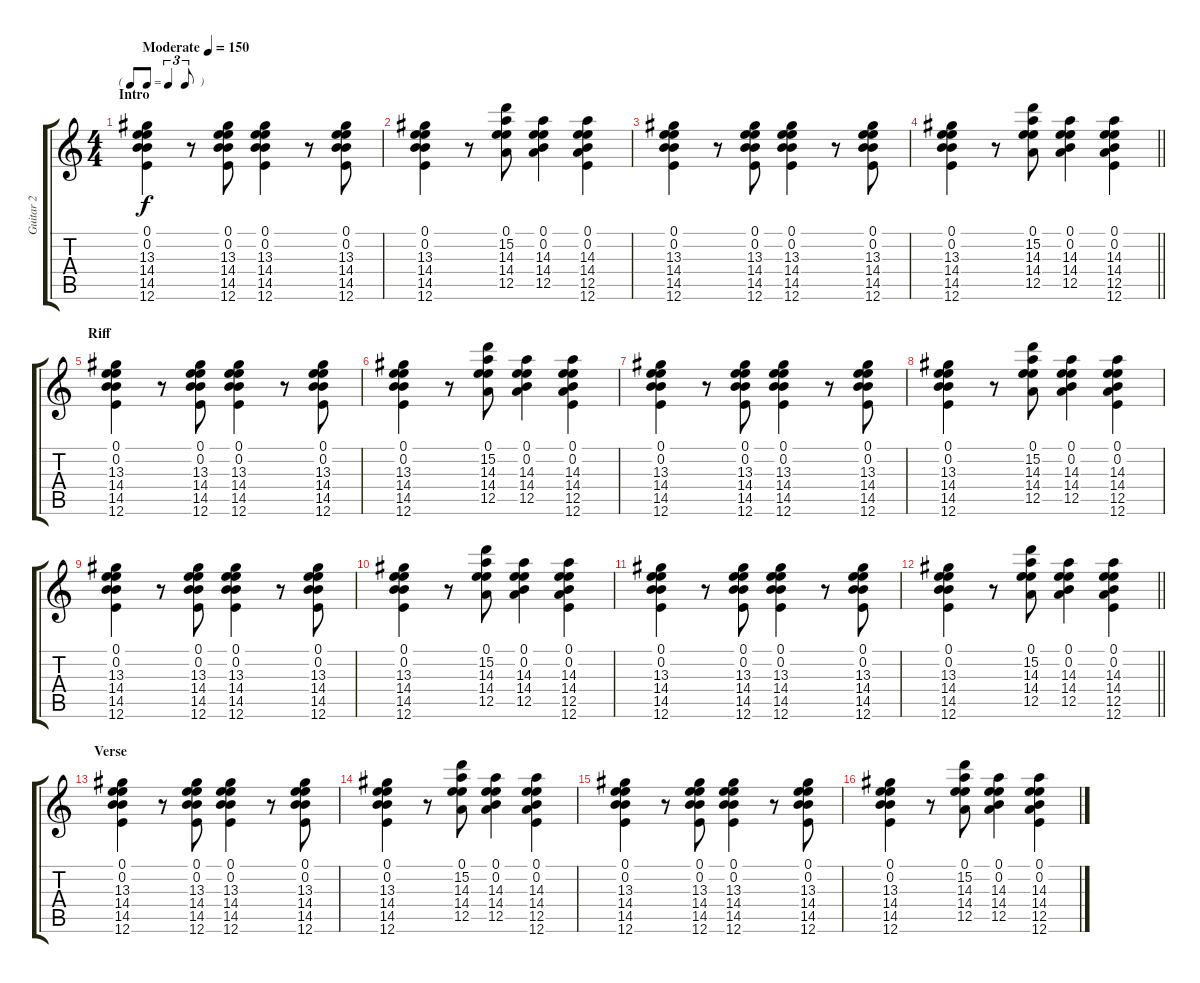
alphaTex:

\track ("Guitar 2" "Guitar 2") {instrument overdrivenguitar}
\staff {score tabs}
\tuning (E4 B3 G3 D3 A2 E2) {hide}
\ts (4 4)
\tf triplet8th
\section ("" "Intro")
\tempo (150 "Moderate")
\clef g2
\ks c
(0.1 0.2 13.3 14.4 14.5 12.6).4{dy f instrument overdrivenguitar} r.8 (0.1 0.2 13.3 14.4 14.5 12.6).8 (0.1 0.2 13.3 14.4 14.5 12.6).4 r.8 (0.1 0.2 13.3 14.4 14.5 12.6).8 |
(0.1 0.2 13.3 14.4 14.5 12.6).4 r.8 (0.1 15.2 14.3 14.4 12.5).8 (0.1 0.2 14.3 14.4 12.5).4 (0.1 0.2 14.3 14.4 12.5 12.6).4 |
(0.1 0.2 13.3 14.4 14.5 12.6).4 r.8 (0.1 0.2 13.3 14.4 14.5 12.6).8 (0.1 0.2 13.3 14.4 14.5 12.6).4 r.8 (0.1 0.2 13.3 14.4 14.5 12.6).8 |
\barLineRight lightlight
(0.1 0.2 13.3 14.4 14.5 12.6).4 r.8 (0.1 15.2 14.3 14.4 12.5).8 (0.1 0.2 14.3 14.4 12.5).4 (0.1 0.2 14.3 14.4 12.5 12.6).4 |
\section ("" "Riff")
(0.1 0.2 13.3 14.4 14.5 12.6).4 r.8 (0.1 0.2 13.3 14.4 14.5 12.6).8 (0.1 0.2 13.3 14.4 14.5 12.6).4 r.8 (0.1 0.2 13.3 14.4 14.5 12.6).8 |
(0.1 0.2 13.3 14.4 14.5 12.6).4 r.8 (0.1 15.2 14.3 14.4 12.5).8 (0.1 0.2 14.3 14.4 12.5).4 (0.1 0.2 14.3 14.4 12.5 12.6).4 |
(0.1 0.2 13.3 14.4 14.5 12.6).4 r.8 (0.1 0.2 13.3 14.4 14.5 12.6).8 (0.1 0.2 13.3 14.4 14.5 12.6).4 r.8 (0.1 0.2 13.3 14.4 14.5 12.6).8 |
(0.1 0.2 13.3 14.4 14.5 12.6).4 r.8 (0.1 15.2 14.3 14.4 12.5).8 (0.1 0.2 14.3 14.4 12.5).4 (0.1 0.2 14.3 14.4 12.5 12.6).4 |
(0.1 0.2 13.3 14.4 14.5 12.6).4 r.8 (0.1 0.2 13.3 14.4 14.5 12.6).8 (0.1 0.2 13.3 14.4 14.5 12.6).4 r.8 (0.1 0.2 13.3 14.4 14.5 12.6).8 |
(0.1 0.2 13.3 14.4 14.5 12.6).4 r.8 (0.1 15.2 14.3 14.4 12.5).8 (0.1 0.2 14.3 14.4 12.5).4 (0.1 0.2 14.3 14.4 12.5 12.6).4 |
(0.1 0.2 13.3 14.4 14.5 12.6).4 r.8 (0.1 0.2 13.3 14.4 14.5 12.6).8 (0.1 0.2 13.3 14.4 14.5 12.6).4 r.8 (0.1 0.2 13.3 14.4 14.5 12.6).8 |
\barLineRight lightlight
(0.1 0.2 13.3 14.4 14.5 12.6).4 r.8 (0.1 15.2 14.3 14.4 12.5).8 (0.1 0.2 14.3 14.4 12.5).4 (0.1 0.2 14.3 14.4 12.5 12.6).4 |
\section ("" "Verse")
(0.1 0.2 13.3 14.4 14.5 12.6).4 r.8 (0.1 0.2 13.3 14.4 14.5 12.6).8 (0.1 0.2 13.3 14.4 14.5 12.6).4 r.8 (0.1 0.2 13.3 14.4 14.5 12.6).8 |
(0.1 0.2 13.3 14.4 14.5 12.6).4 r.8 (0.1 15.2 14.3 14.4 12.5).8 (0.1 0.2 14.3 14.4 12.5).4 (0.1 0.2 14.3 14.4 12.5 12.6).4 |
(0.1 0.2 13.3 14.4 14.5 12.6).4 r.8 (0.1 0.2 13.3 14.4 14.5 12.6).8 (0.1 0.2 13.3 14.4 14.5 12.6).4 r.8 (0.1 0.2 13.3 14.4 14.5 12.6).8 |
(0.1 0.2 13.3 14.4 14.5 12.6).4 r.8 (0.1 15.2 14.3 14.4 12.5).8 (0.1 0.2 14.3 14.4 12.5).4 (0.1 0.2 14.3 14.4 12.5 12.6).4
